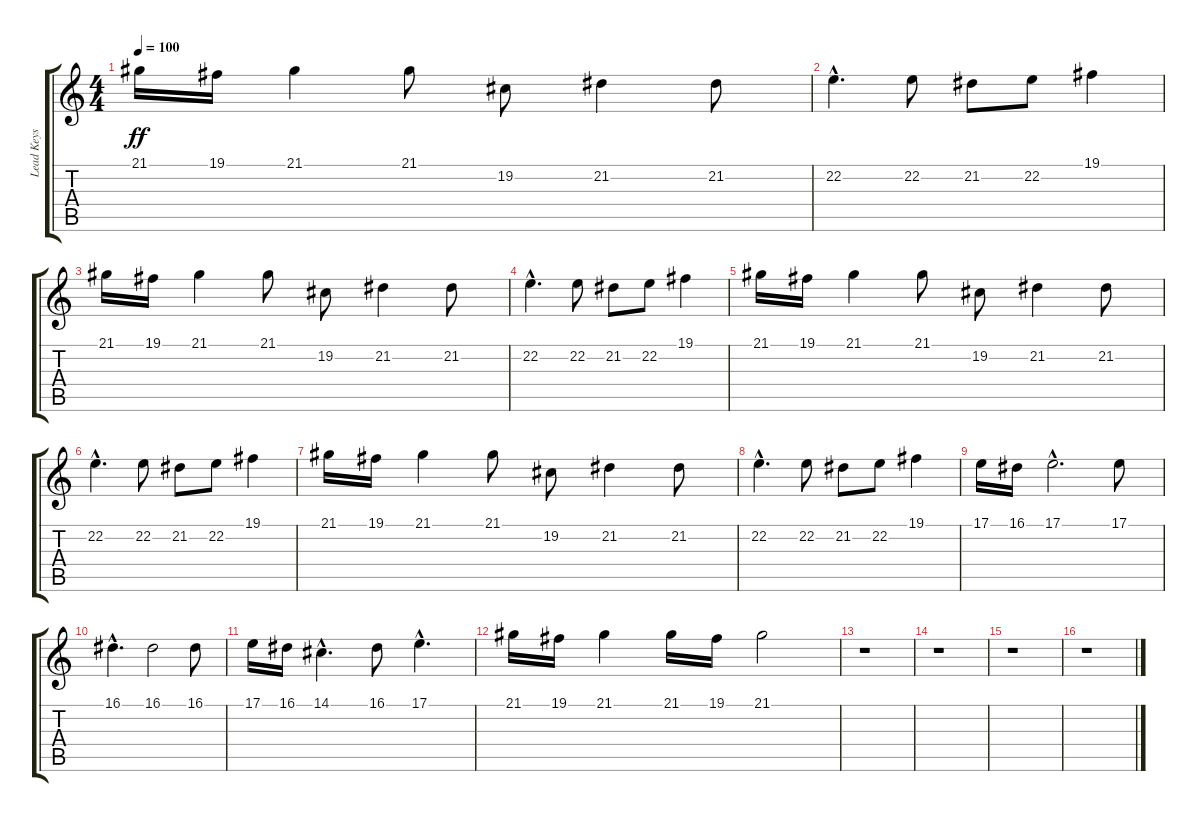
\track ("Lead Keys" "Lead Keys") {instrument electricpiano1}
\staff {score tabs}
\tuning (B3 Gb3 D3 A2 E2 B1) {hide}
\ts (4 4)
\tempo 100
\clef g2
\ks c
21.1.16{dy ff volume 13 balance 7 instrument electricpiano1} 19.1.16 21.1.4 21.1.8 19.2.8 21.2.4 21.2.8 |
22.2{hac}.4{d} 22.2.8 21.2.8 22.2.8 19.1.4 |
21.1.16{volume 16 balance 11} 19.1.16 21.1.4 21.1.8 19.2.8 21.2.4 21.2.8 |
22.2{hac}.4{d} 22.2.8 21.2.8 22.2.8 19.1.4 |
21.1.16 19.1.16 21.1.4 21.1.8 19.2.8 21.2.4 21.2.8 |
22.2{hac}.4{d} 22.2.8 21.2.8 22.2.8 19.1.4 |
21.1.16 19.1.16 21.1.4 21.1.8 19.2.8 21.2.4 21.2.8 |
22.2{hac}.4{d} 22.2.8 21.2.8 22.2.8 19.1.4 |
17.1.16 16.1.16 17.1{hac}.2{d} 17.1.8 |
16.1{hac}.4{d} 16.1.2 16.1.8 |
17.1.16 16.1.16 14.1{hac}.4{d} 16.1.8 17.1{hac}.4{d} |
21.1.16 19.1.16 21.1.4 21.1.16 19.1.16 21.1.2 |
r.1 |
r.1 |
r.1 |
r.1
